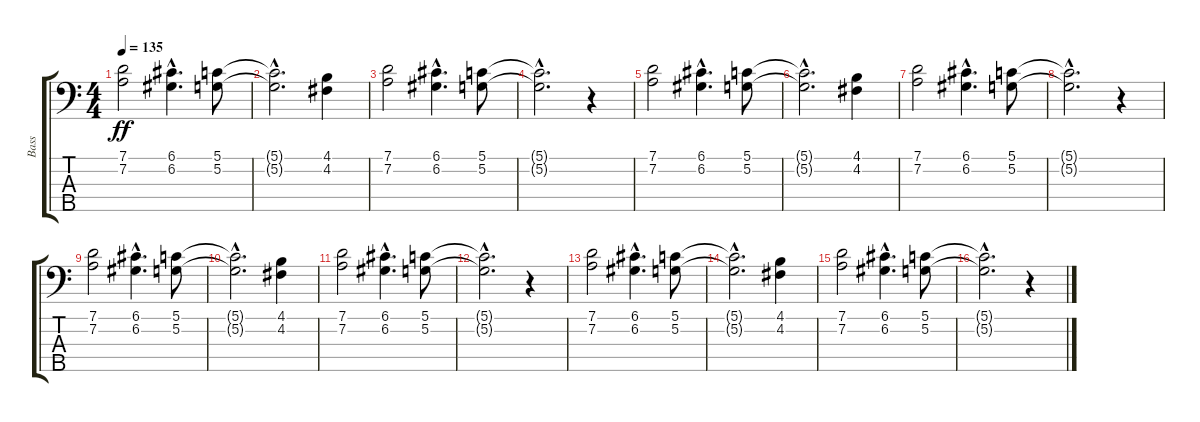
\track ("Bass" "Bass") {instrument electricbasspick}
\staff {score tabs}
\tuning (G2 D2 A1 E1 B0) {hide}
\ts (4 4)
\tempo 135
\clef f4
\ks c
(7.1 7.2).2{dy ff} (6.1{hac} 6.2{hac}).4{d} (5.1 5.2).8 |
(5.1{hac t} 5.2{hac t}).2{d} (4.1 4.2).4 |
(7.1 7.2).2 (6.1{hac} 6.2{hac}).4{d} (5.1 5.2).8 |
(5.1{hac t} 5.2{hac t}).2{d} r.4 |
(7.1 7.2).2 (6.1{hac} 6.2{hac}).4{d} (5.1 5.2).8 |
(5.1{hac t} 5.2{hac t}).2{d} (4.1 4.2).4 |
(7.1 7.2).2 (6.1{hac} 6.2{hac}).4{d} (5.1 5.2).8 |
(5.1{hac t} 5.2{hac t}).2{d} r.4 |
(7.1 7.2).2 (6.1{hac} 6.2{hac}).4{d} (5.1 5.2).8 |
(5.1{hac t} 5.2{hac t}).2{d} (4.1 4.2).4 |
(7.1 7.2).2 (6.1{hac} 6.2{hac}).4{d} (5.1 5.2).8 |
(5.1{hac t} 5.2{hac t}).2{d} r.4 |
(7.1 7.2).2 (6.1{hac} 6.2{hac}).4{d} (5.1 5.2).8 |
(5.1{hac t} 5.2{hac t}).2{d} (4.1 4.2).4 |
(7.1 7.2).2 (6.1{hac} 6.2{hac}).4{d} (5.1 5.2).8 |
(5.1{hac t} 5.2{hac t}).2{d} r.4
